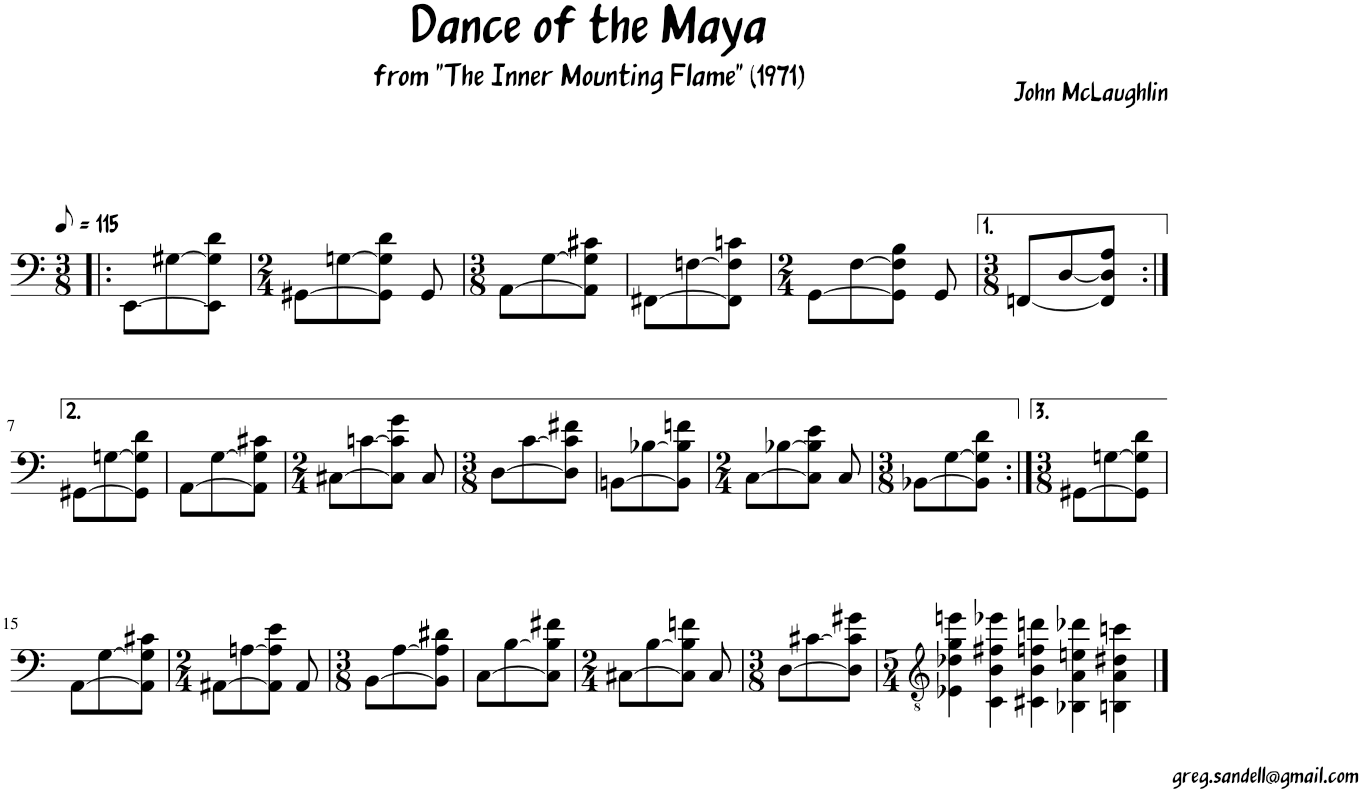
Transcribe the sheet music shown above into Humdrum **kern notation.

**kern
*part1
*staff1
*I"Acoustic Guitar
*I'Guit.
*clefF4
*k[]
*M3/8
*MM58
=1!|:
[8EE\L
[8G#X\
8EE\] 8G#\] 8d\J
=2
*M2/4
[8GG#X\L
[8Gn\
8GG#\] 8G\] 8d\J
8GG#/
=3
*M3/8
[8AA\L
[8G\
8AA\] 8G\] 8c#X\J
=4
[8FF#X\L
[8Fn\
8FF#\] 8F\] 8cn\J
=5
*M2/4
[8GG\L
[8F\
8GG\] 8F\] 8B\J
8GG/
=6
*M3/8
[8FFn/L
[8D/
8FF/] 8D/] 8A/J
!!LO:LB:g=z
=7:|!
[8GG#X\L
[8Gn\
8GG#\] 8G\] 8d\J
=8
[8AA\L
[8G\
8AA\] 8G\] 8c#X\J
=9
*M2/4
[8C#X\L
[8cn\
8C#\] 8c\] 8g\J
8C#/
=10
*M3/8
[8D\L
[8c\
8D\] 8c\] 8f#X\J
=11
[8BBn\L
[8B-X\
8BB\] 8B-\] 8fn\J
=12
*M2/4
[8C\L
[8B-X\
8C\] 8B-\] 8e\J
8C/
=13
*M3/8
[8BB-X\L
[8G\
8BB-\] 8G\] 8d\J
=14:|!
*M3/8
[8GG#X\L
[8Gn\
8GG#\] 8G\] 8d\J
!!LO:LB:g=z
=15
[8AA\L
[8G\
8AA\] 8G\] 8c#X\J
=16
*M2/4
[8AA#X\L
[8An\
8AA#\] 8A\] 8e\J
8AA#/
=17
*M3/8
[8BB\L
[8A\
8BB\] 8A\] 8d#X\J
=18
[8C\L
[8B\
8C\] 8B\] 8f#X\J
=19
*M2/4
[8C#X\L
[8B\
8C#\] 8B\] 8fn\J
8C#/
=20
*M3/8
[8D\L
[8c#X\
8D\] 8c#\] 8g#X\J
=21
*clefGv2
*M5/4
!LO:TX:b:t=greg.sandell@gmail.com
4E-X\ 4d-X\ 4g\ 4een\
4C\ 4B\ 4f#X\ 4ee-X\
4C#X\ 4B\ 4fn\ 4ddn\
4BB-X\ 4A\ 4en\ 4dd-X\
4BBn\ 4A\ 4d#X\ 4ccn\
==
*-
